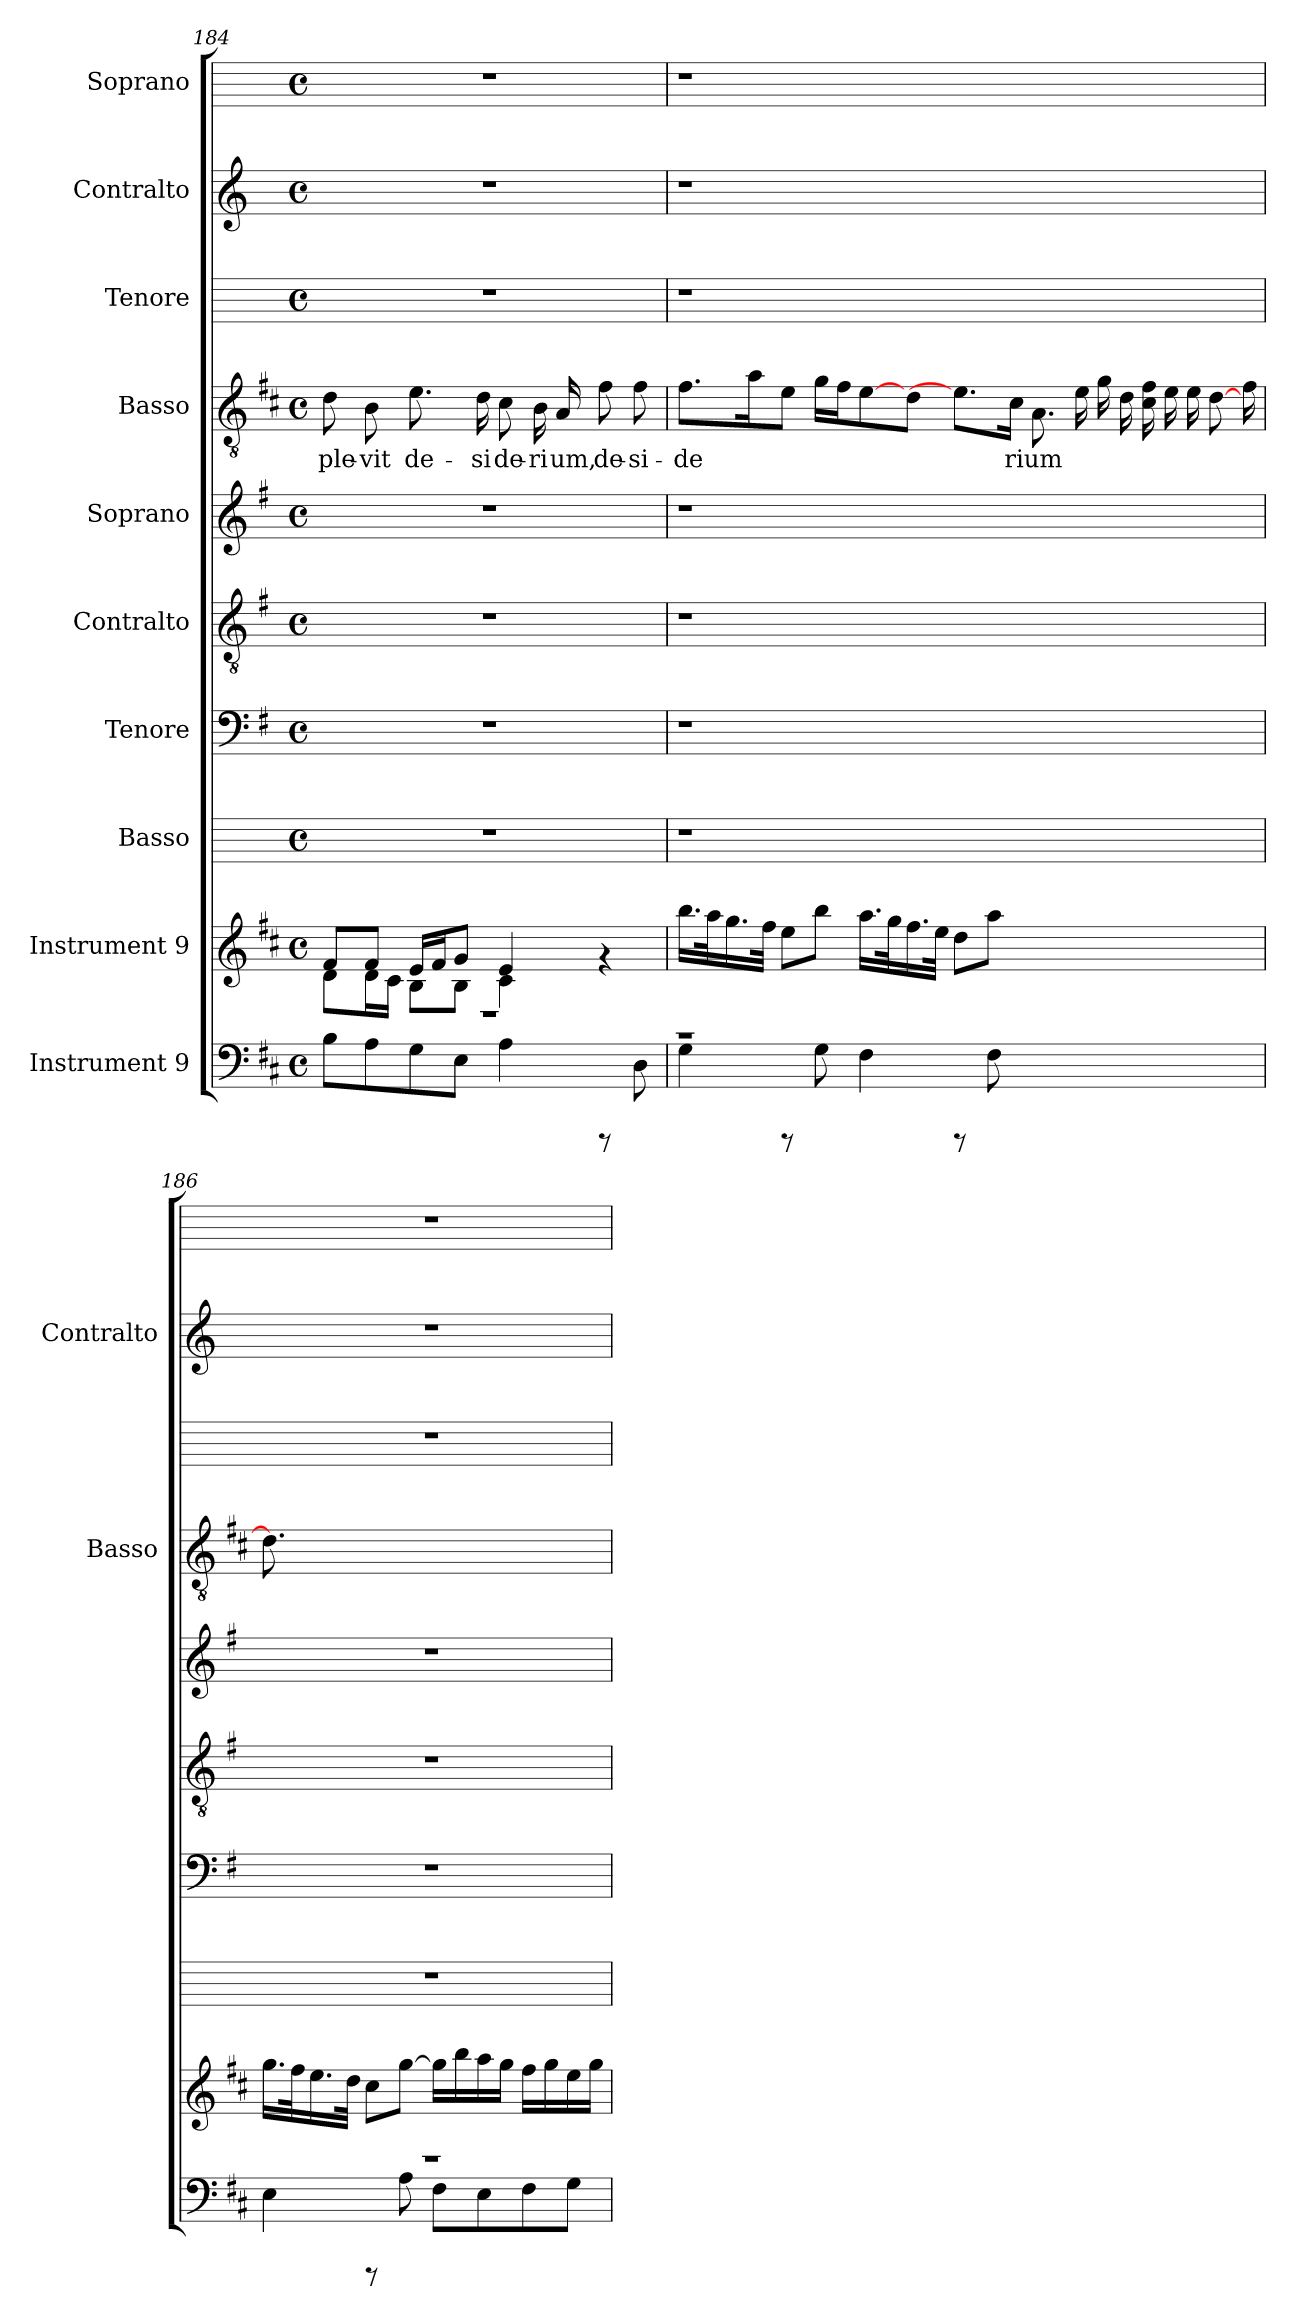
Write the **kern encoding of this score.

**kern	**kern	**kern	**kern	**kern	**kern	**kern	**text	**kern	**kern	**kern
*part10	*part9	*part8	*part7	*part6	*part5	*part4	*part4	*part3	*part2	*part1
*staff10	*staff9	*staff8	*staff7	*staff6	*staff5	*staff4	*staff4	*staff3	*staff2	*staff1
*I"Instrument 9	*I"Instrument 9	*I"Basso	*I"Tenore	*I"Contralto	*I"Soprano	*I"Basso	*	*I"Tenore	*I"Contralto	*I"Soprano
*	*	*	*	*	*	*I'Basso	*	*	*I'Contralto	*
*clefF4	*clefG2	*	*clefF4	*clefGv2	*clefG2	*clefGv2	*	*	*clefG2	*
*k[f#c#]	*k[f#c#]	*k[]	*k[f#]	*k[f#]	*k[f#]	*k[f#c#]	*	*k[]	*k[]	*k[]
*D:	*D:	*C:	*G:	*G:	*G:	*D:	*	*C:	*C:	*C:
*M4/4	*M4/4	*M4/4	*M4/4	*M4/4	*M4/4	*M4/4	*	*M4/4	*M4/4	*M4/4
*met(c)	*met(c)	*met(c)	*met(c)	*met(c)	*met(c)	*met(c)	*	*met(c)	*met(c)	*met(c)
=184	=184	=184	=184	=184	=184	=184	=184	=184	=184	=184
*^	*^	*	*	*	*	*	*	*	*	*
!	!	!	!	!	!	!	!	!	!LO:LY:b:cj	!	!	!
1r	8B\L	8f#/L	8d\L	1r	1r	1r	1r	8d\	-ple-	1r	1r	1r
!	!	!	!	!	!	!	!	!	!LO:LY:b:cj	!	!	!
.	8A\	8f#/J	16d\	.	.	.	.	8B\	-vit	.	.	.
.	.	.	16c#\J	.	.	.	.	.	.	.	.	.
!	!	!	!	!	!	!	!	!	!LO:LY:b:cj	!	!	!
.	8G\	16e/L	8B\L	.	.	.	.	8.e\	de-	.	.	.
.	.	16f#/	.	.	.	.	.	.	.	.	.	.
.	8E\J	8g/J	8B\J	.	.	.	.	.	.	.	.	.
!	!	!	!	!	!	!	!	!	!LO:LY:b:cj	!	!	!
.	.	.	.	.	.	.	.	16d\	-si	.	.	.
!	!	!	!	!	!	!	!	!	!LO:LY:b:cj	!	!	!
.	4A\	4e/	4c#\	.	.	.	.	8c#\	de-	.	.	.
!	!	!	!	!	!	!	!	!	!LO:LY:b:cj	!	!	!
.	.	.	.	.	.	.	.	16B\	-ri	.	.	.
!	!	!	!	!	!	!	!	!	!LO:LY:b:cj	!	!	!
.	.	.	.	.	.	.	.	16A/	um,	.	.	.
!	!	!	!	!	!	!	!	!	!LO:LY:b:cj	!	!	!
.	8rCCC	4rf	4ryy	.	.	.	.	8f#\	de-	.	.	.
!	!	!	!	!	!	!	!	!	!LO:LY:b:cj	!	!	!
.	8D\	.	.	.	.	.	.	8f#\	-si-	.	.	.
*	*	*v	*v	*	*	*	*	*	*	*	*	*
=185	=185	=185	=185	=185	=185	=185	=185	=185	=185	=185	=185
!	!	!	!	!	!	!	!	!LO:LY:b:cj	!	!	!
1r	4G\	16.bb\L	1r	1r	1r	1r	8.f#\L	-de-	1r	1r	1r
.	.	32aa\	.	.	.	.	.	.	.	.	.
.	.	16.gg\	.	.	.	.	.	.	.	.	.
.	.	.	.	.	.	.	16a\	.	.	.	.
.	.	32ff#\J	.	.	.	.	.	.	.	.	.
.	8rCCC	8ee\L	.	.	.	.	8e\J	.	.	.	.
!	!	!	!	!	!	!	!	!LO:LY:b:cj	!	!	!
.	8G\	8bb\J	.	.	.	.	16g\L	--	.	.	.
!	!	!	!	!	!	!	!	!LO:LY:b:cj	!	!	!
.	.	.	.	.	.	.	16f#\	--	.	.	.
.	4F#\	16.aa\L	.	.	.	.	[>8e\	.	.	.	.
.	.	32gg\	.	.	.	.	.	.	.	.	.
.	.	16.ff#\	.	.	.	.	8d\J	.	.	.	.
.	.	32ee\J	.	.	.	.	.	.	.	.	.
.	8rCCC	8dd\L	.	.	.	.	8.e\L]	.	.	.	.
.	8F#\	8aa\J	.	.	.	.	.	.	.	.	.
!	!	!	!	!	!	!	!	!LO:LY:b:cj	!	!	!
.	.	.	.	.	.	.	16c#\J	-rium	.	.	.
2.ryy	2.ryy	2.ryy	2.ryy	2.ryy	2.ryy	2.ryy	8.A\L	.	2.ryy	2.ryy	2.ryy
.	.	.	.	.	.	.	16e\	.	.	.	.
.	.	.	.	.	.	.	16g\L	.	.	.	.
.	.	.	.	.	.	.	16d\	.	.	.	.
!	!	!	!	!	!	!	!	!LO:LY:b:cj	!	!	!
.	.	.	.	.	.	.	16f#\ 16c#\	.	.	.	.
.	.	.	.	.	.	.	16e\	.	.	.	.
.	.	.	.	.	.	.	16e\	.	.	.	.
.	.	.	.	.	.	.	[<8d\J	.	.	.	.
!	!	!	!	!	!	!	!	!LO:LY:b:cj	!	!	!
.	.	.	.	.	.	.	16f#\	.	.	.	.
!!LO:LB:g=z
=186	=186	=186	=186	=186	=186	=186	=186	=186	=186	=186	=186
!	!	!	!	!	!	!	!	!LO:LY:b:cj	!	!	!
1r	4E\	16.gg\L	1r	1r	1r	1r	8.d\L]	.	1r	1r	1r
.	.	32ff#\	.	.	.	.	.	.	.	.	.
.	.	16.ee\	.	.	.	.	.	.	.	.	.
.	.	.	.	.	.	.	2ryy	.	.	.	.
.	.	32dd\J	.	.	.	.	.	.	.	.	.
.	8rCCC	8cc#\L	.	.	.	.	.	.	.	.	.
.	8A\	[>8gg\J	.	.	.	.	.	.	.	.	.
.	8F#\L	16gg\L]	.	.	.	.	.	.	.	.	.
.	.	16bb\	.	.	.	.	.	.	.	.	.
.	8E\	16aa\	.	.	.	.	.	.	.	.	.
.	.	16gg\J	.	.	.	.	4ryy	.	.	.	.
.	8F#\	16ff#\L	.	.	.	.	.	.	.	.	.
.	.	16gg\	.	.	.	.	.	.	.	.	.
.	8G\J	16ee\	.	.	.	.	.	.	.	.	.
.	.	16gg\J	.	.	.	.	16ryy	.	.	.	.
*v	*v	*	*	*	*	*	*	*	*	*	*
=	=	=	=	=	=	=	=	=	=	=
*-	*-	*-	*-	*-	*-	*-	*-	*-	*-	*-
